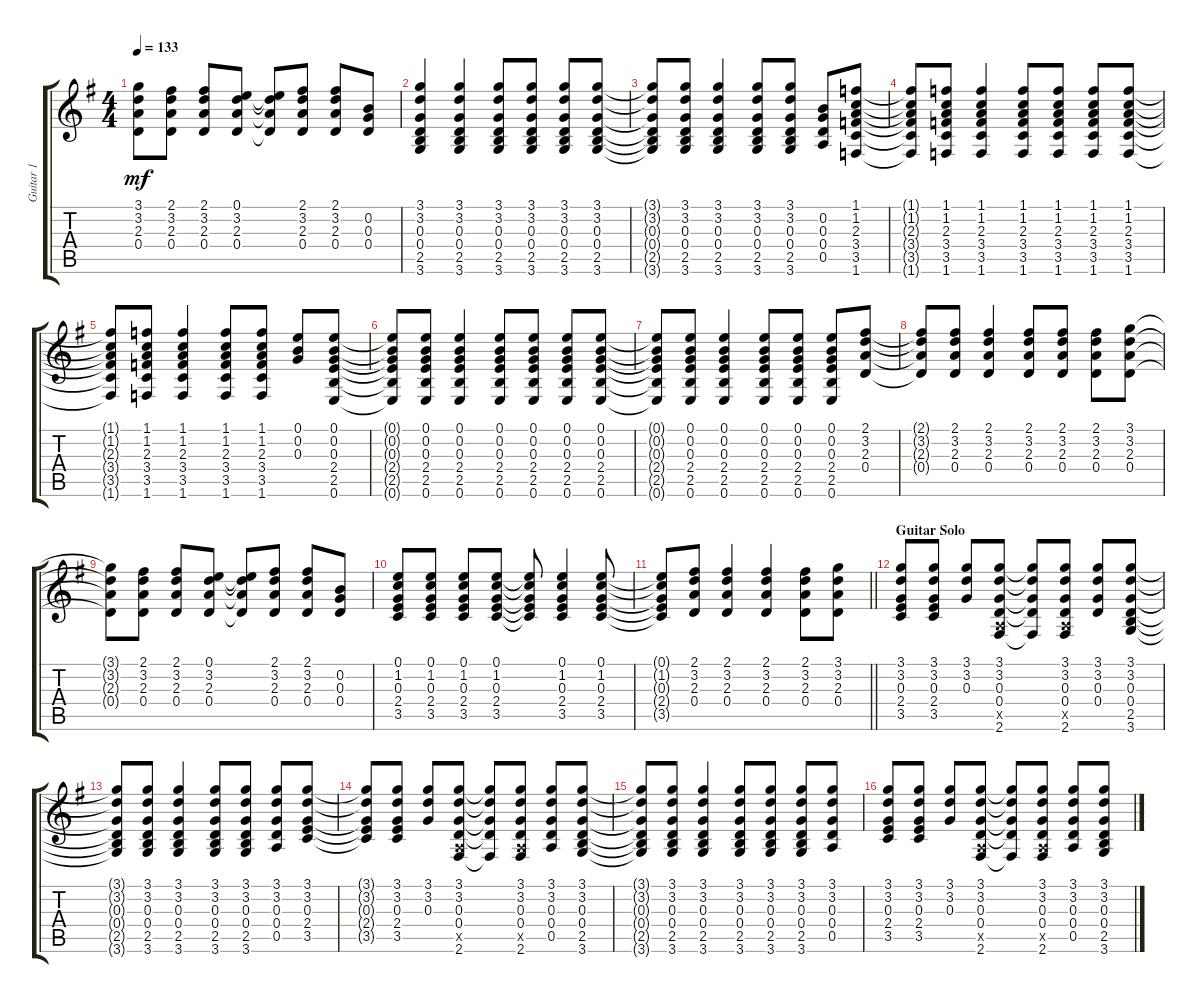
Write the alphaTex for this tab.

\track ("Guitar 1" "Guitar 1") {instrument acousticguitarsteel}
\staff {score tabs}
\tuning (E4 B3 G3 D3 A2 E2) {hide}
\ts (4 4)
\tempo 133
\clef g2
\ks g
(3.1{t} 3.2{t} 2.3{t} 0.4{t}).8{dy mf} (2.1 3.2 2.3 0.4).8 (2.1 3.2 2.3 0.4).8 (0.1 3.2 2.3 0.4).8 (0.1{t} 3.2{t} 2.3{t} 0.4{t}).8 (2.1 3.2 2.3 0.4).8 (2.1 3.2 2.3 0.4).8 (0.2 0.3 0.4).8 |
(3.1 3.2 0.3 0.4 2.5 3.6).4 (3.1 3.2 0.3 0.4 2.5 3.6).4 (3.1 3.2 0.3 0.4 2.5 3.6).8 (3.1 3.2 0.3 0.4 2.5 3.6).8 (3.1 3.2 0.3 0.4 2.5 3.6).8 (3.1 3.2 0.3 0.4 2.5 3.6).8 |
(3.1{t} 3.2{t} 0.3{t} 0.4{t} 2.5{t} 3.6{t}).8 (3.1 3.2 0.3 0.4 2.5 3.6).8 (3.1 3.2 0.3 0.4 2.5 3.6).4 (3.1 3.2 0.3 0.4 2.5 3.6).8 (3.1 3.2 0.3 0.4 2.5 3.6).8 (0.2 0.3 0.4 0.5).8 (1.1 1.2 2.3 3.4 3.5 1.6).8 |
(1.1{t} 1.2{t} 2.3{t} 3.4{t} 3.5{t} 1.6{t}).8 (1.1 1.2 2.3 3.4 3.5 1.6).8 (1.1 1.2 2.3 3.4 3.5 1.6).4 (1.1 1.2 2.3 3.4 3.5 1.6).8 (1.1 1.2 2.3 3.4 3.5 1.6).8 (1.1 1.2 2.3 3.4 3.5 1.6).8 (1.1 1.2 2.3 3.4 3.5 1.6).8 |
(1.1{t} 1.2{t} 2.3{t} 3.4{t} 3.5{t} 1.6{t}).8 (1.1 1.2 2.3 3.4 3.5 1.6).8 (1.1 1.2 2.3 3.4 3.5 1.6).4 (1.1 1.2 2.3 3.4 3.5 1.6).8 (1.1 1.2 2.3 3.4 3.5 1.6).8 (0.1 0.2 0.3).8 (0.1 0.2 0.3 2.4 2.5 0.6).8 |
(0.1{t} 0.2{t} 0.3{t} 2.4{t} 2.5{t} 0.6{t}).8 (0.1 0.2 0.3 2.4 2.5 0.6).8 (0.1 0.2 0.3 2.4 2.5 0.6).4 (0.1 0.2 0.3 2.4 2.5 0.6).8 (0.1 0.2 0.3 2.4 2.5 0.6).8 (0.1 0.2 0.3 2.4 2.5 0.6).8 (0.1 0.2 0.3 2.4 2.5 0.6).8 |
(0.1{t} 0.2{t} 0.3{t} 2.4{t} 2.5{t} 0.6{t}).8 (0.1 0.2 0.3 2.4 2.5 0.6).8 (0.1 0.2 0.3 2.4 2.5 0.6).4 (0.1 0.2 0.3 2.4 2.5 0.6).8 (0.1 0.2 0.3 2.4 2.5 0.6).8 (0.1 0.2 0.3 2.4 2.5 0.6).8 (2.1 3.2 2.3 0.4).8 |
(2.1{t} 3.2{t} 2.3{t} 0.4{t}).8 (2.1 3.2 2.3 0.4).8 (2.1 3.2 2.3 0.4).4 (2.1 3.2 2.3 0.4).8 (2.1 3.2 2.3 0.4).8 (2.1 3.2 2.3 0.4).8 (3.1 3.2 2.3 0.4).8 |
(3.1{t} 3.2{t} 2.3{t} 0.4{t}).8 (2.1 3.2 2.3 0.4).8 (2.1 3.2 2.3 0.4).8 (0.1 3.2 2.3 0.4).8 (0.1{t} 3.2{t} 2.3{t} 0.4{t}).8 (2.1 3.2 2.3 0.4).8 (2.1 3.2 2.3 0.4).8 (0.2 0.3 0.4).8 |
(0.1 1.2 0.3 2.4 3.5).8 (0.1 1.2 0.3 2.4 3.5).8 (0.1 1.2 0.3 2.4 3.5).8 (0.1 1.2 0.3 2.4 3.5).8 (0.1{t} 1.2{t} 0.3{t} 2.4{t} 3.5{t}).8 (0.1 1.2 0.3 2.4 3.5).4 (0.1 1.2 0.3 2.4 3.5).8 |
\barLineRight lightlight
(0.1{t} 1.2{t} 0.3{t} 2.4{t} 3.5{t}).8 (2.1 3.2 2.3 0.4).8 (2.1 3.2 2.3 0.4).4 (2.1 3.2 2.3 0.4).4 (2.1 3.2 2.3 0.4).8 (3.1 3.2 2.3 0.4).8 |
\section ("" "Guitar Solo")
(3.1 3.2 0.3 2.4 3.5).8 (3.1 3.2 0.3 2.4 3.5).8 (3.1 3.2 0.3).8 (3.1 3.2 0.3 0.4 0.5{x} 2.6).8 (3.1{t} 3.2{t} 0.3{t} 0.4{t} 2.6{t}).8 (3.1 3.2 0.3 0.4 0.5{x} 2.6).8 (3.1 3.2 0.3 0.4).8 (3.1 3.2 0.3 0.4 2.5 3.6).8 |
(3.1{t} 3.2{t} 0.3{t} 0.4{t} 2.5{t} 3.6{t}).8 (3.1 3.2 0.3 0.4 2.5 3.6).8 (3.1 3.2 0.3 0.4 2.5 3.6).4 (3.1 3.2 0.3 0.4 2.5 3.6).8 (3.1 3.2 0.3 0.4 2.5 3.6).8 (3.1 3.2 0.3 0.4 0.5).8 (3.1 3.2 0.3 2.4 3.5).8 |
(3.1{t} 3.2{t} 0.3{t} 2.4{t} 3.5{t}).8 (3.1 3.2 0.3 2.4 3.5).8 (3.1 3.2 0.3).8 (3.1 3.2 0.3 0.4 0.5{x} 2.6).8 (3.1{t} 3.2{t} 0.3{t} 0.4{t} 2.6{t}).8 (3.1 3.2 0.3 0.4 0.5{x} 2.6).8 (3.1 3.2 0.3 0.4 0.5).8 (3.1 3.2 0.3 0.4 2.5 3.6).8 |
(3.1{t} 3.2{t} 0.3{t} 0.4{t} 2.5{t} 3.6{t}).8 (3.1 3.2 0.3 0.4 2.5 3.6).8 (3.1 3.2 0.3 0.4 2.5 3.6).4 (3.1 3.2 0.3 0.4 2.5 3.6).8 (3.1 3.2 0.3 0.4 2.5 3.6).8 (3.1 3.2 0.3 0.4 2.5 3.6).8 (3.1 3.2 0.3 0.4 0.5).8 |
(3.1 3.2 0.3 2.4 3.5).8 (3.1 3.2 0.3 2.4 3.5).8 (3.1 3.2 0.3).8 (3.1 3.2 0.3 0.4 0.5{x} 2.6).8 (3.1{t} 3.2{t} 0.3{t} 0.4{t} 2.6{t}).8 (3.1 3.2 0.3 0.4 0.5{x} 2.6).8 (3.1 3.2 0.3 0.4 0.5).8 (3.1 3.2 0.3 0.4 2.5 3.6).8
